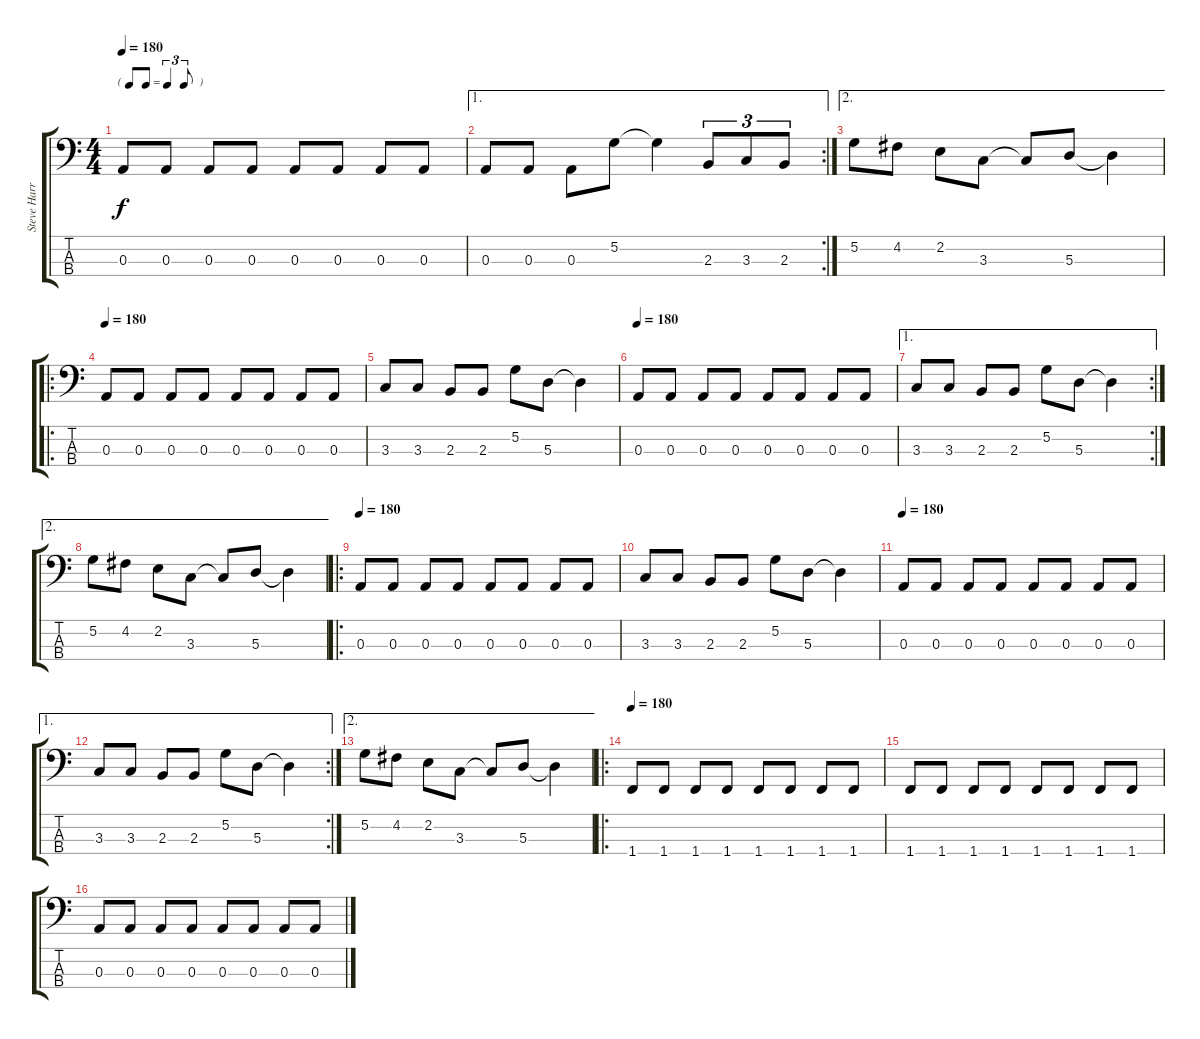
\track ("Steve Harris" "Steve Harr") {instrument electricbassfinger}
\staff {score tabs}
\tuning (G2 D2 A1 E1) {hide}
\ts (4 4)
\tf triplet8th
\tempo 180
\clef f4
\ks c
0.3.8{dy f} 0.3.8 0.3.8 0.3.8 0.3.8 0.3.8 0.3.8 0.3.8 |
\ae 1
\rc 2
0.3.8 0.3.8 0.3.8 5.2.8 5.2{t}.4 2.3.8{tu (3 2)} 3.3.8{tu (3 2)} 2.3.8{tu (3 2)} |
\ae 2
5.2.8 4.2.8 2.2.8 3.3.8 3.3{t}.8 5.3.8 5.3{t}.4 |
\ro
\tempo 180
0.3.8 0.3.8 0.3.8 0.3.8 0.3.8 0.3.8 0.3.8 0.3.8 |
3.3.8 3.3.8 2.3.8 2.3.8 5.2.8 5.3.8 5.3{t}.4 |
\tempo 180
0.3.8 0.3.8 0.3.8 0.3.8 0.3.8 0.3.8 0.3.8 0.3.8 |
\ae 1
\rc 2
3.3.8 3.3.8 2.3.8 2.3.8 5.2.8 5.3.8 5.3{t}.4 |
\ae 2
5.2.8 4.2.8 2.2.8 3.3.8 3.3{t}.8 5.3.8 5.3{t}.4 |
\ro
\tempo 180
0.3.8 0.3.8 0.3.8 0.3.8 0.3.8 0.3.8 0.3.8 0.3.8 |
3.3.8 3.3.8 2.3.8 2.3.8 5.2.8 5.3.8 5.3{t}.4 |
\tempo 180
0.3.8 0.3.8 0.3.8 0.3.8 0.3.8 0.3.8 0.3.8 0.3.8 |
\ae 1
\rc 2
3.3.8 3.3.8 2.3.8 2.3.8 5.2.8 5.3.8 5.3{t}.4 |
\ae 2
5.2.8 4.2.8 2.2.8 3.3.8 3.3{t}.8 5.3.8 5.3{t}.4 |
\ro
\tempo 180
1.4.8 1.4.8 1.4.8 1.4.8 1.4.8 1.4.8 1.4.8 1.4.8 |
1.4.8 1.4.8 1.4.8 1.4.8 1.4.8 1.4.8 1.4.8 1.4.8 |
0.3.8 0.3.8 0.3.8 0.3.8 0.3.8 0.3.8 0.3.8 0.3.8
